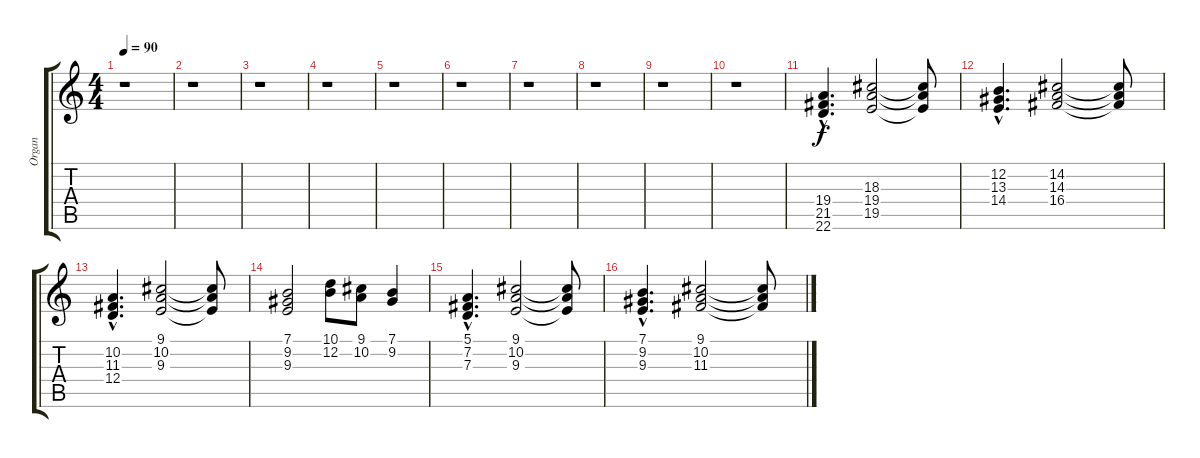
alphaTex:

\track ("Organ" "Organ") {instrument drawbarorgan}
\staff {score tabs}
\tuning (E4 B3 G3 D3 A2 E2) {hide}
\ts (4 4)
\tempo 90
\clef g2
\ks c
r.1{dy f} |
r.1 |
r.1 |
r.1 |
r.1 |
r.1 |
r.1 |
r.1 |
r.1 |
r.1 |
(19.4{hac} 21.5{hac} 22.6{hac}).4{d} (18.3 19.4 19.5).2 (18.3{t} 19.4{t} 19.5{t}).8 |
(12.2{hac} 13.3{hac} 14.4{hac}).4{d} (14.2 14.3 16.4).2 (14.2{t} 14.3{t} 16.4{t}).8 |
(10.2{hac} 11.3{hac} 12.4{hac}).4{d} (9.1 10.2 9.3).2 (9.1{t} 10.2{t} 9.3{t}).8 |
(7.1 9.2 9.3).2 (10.1 12.2).8 (9.1 10.2).8 (7.1 9.2).4 |
(5.1{hac} 7.2{hac} 7.3{hac}).4{d} (9.1 10.2 9.3).2 (9.1{t} 10.2{t} 9.3{t}).8 |
(7.1{hac} 9.2{hac} 9.3{hac}).4{d} (9.1 10.2 11.3).2 (9.1{t} 10.2{t} 11.3{t}).8
